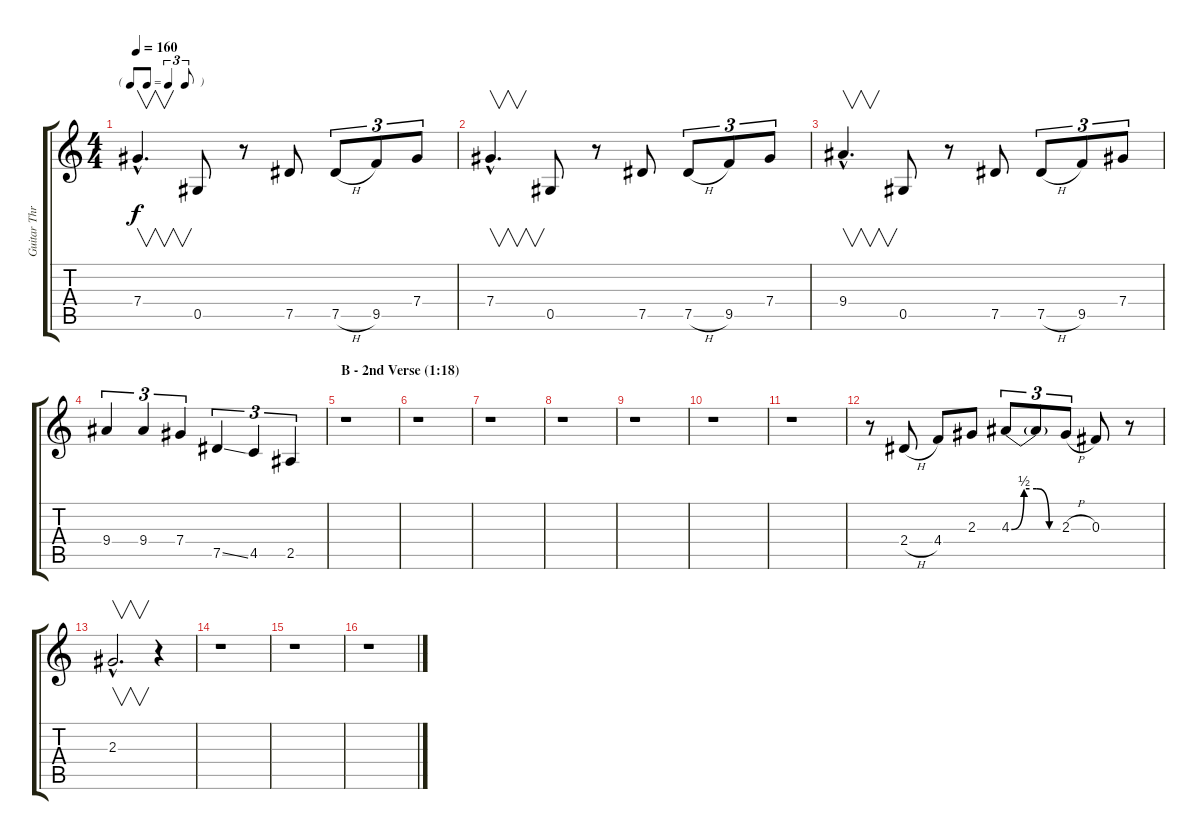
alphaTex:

\track ("Guitar Three" "Guitar Thr") {instrument distortionguitar}
\staff {score tabs}
\tuning (Eb4 Bb3 Gb3 Db3 Ab2 Eb2) {hide}
\ts (4 4)
\tf triplet8th
\tempo 160
\clef g2
\ks c
7.4{hac}.4{v d dy f} 0.5.8 r.8 7.5.8 7.5{h}.8{tu (3 2)} 9.5.8{tu (3 2)} 7.4.8{tu (3 2)} |
7.4{hac}.4{v d} 0.5.8 r.8 7.5.8 7.5{h}.8{tu (3 2)} 9.5.8{tu (3 2)} 7.4.8{tu (3 2)} |
9.4{hac}.4{v d} 0.5.8 r.8 7.5.8 7.5{h}.8{tu (3 2)} 9.5.8{tu (3 2)} 7.4.8{tu (3 2)} |
9.4.4{tu (3 2)} 9.4.4{tu (3 2)} 7.4.4{tu (3 2)} 7.5{ss}.4{tu (3 2)} 4.5.4{tu (3 2)} 2.5.4{tu (3 2)} |
\section ("" "B - 2nd Verse (1:18)")
r.1 |
r.1 |
r.1 |
r.1 |
r.1 |
r.1 |
r.1 |
r.8 2.4{h}.8 4.4.8 2.3.8 4.3{be (custom 0 0 15 2 30 2 45 0 60 0)}.8{tu (3 2)} 4.3{t}.8{tu (3 2)} 2.3{h}.8{tu (3 2)} 0.3.8 r.8 |
2.3{hac}.2{v d} r.4 |
r.1 |
r.1 |
r.1
